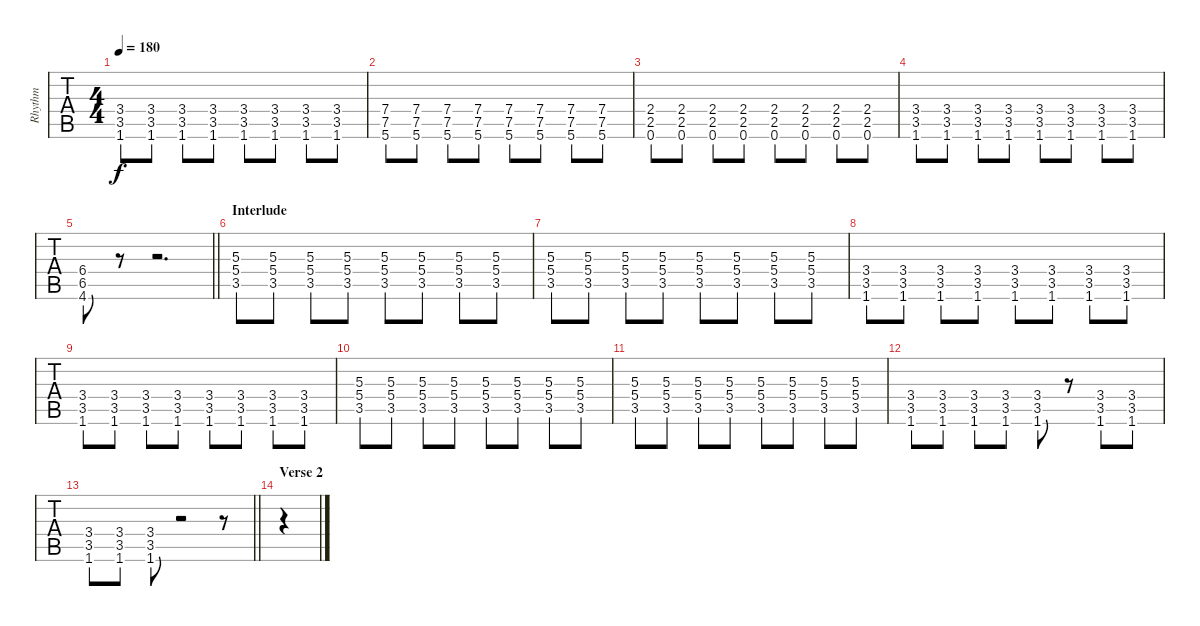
\track ("Rhythm" "Rhythm") {instrument overdrivenguitar}
\staff {tabs}
\tuning (E4 B3 G3 D3 A2 E2) {hide}
\ts (4 4)
\tempo 180
\clef g2
\ks c
(3.4 3.5 1.6).8{dy f} (3.4 3.5 1.6).8 (3.4 3.5 1.6).8 (3.4 3.5 1.6).8 (3.4 3.5 1.6).8 (3.4 3.5 1.6).8 (3.4 3.5 1.6).8 (3.4 3.5 1.6).8 |
(7.4 7.5 5.6).8 (7.4 7.5 5.6).8 (7.4 7.5 5.6).8 (7.4 7.5 5.6).8 (7.4 7.5 5.6).8 (7.4 7.5 5.6).8 (7.4 7.5 5.6).8 (7.4 7.5 5.6).8 |
(2.4 2.5 0.6).8 (2.4 2.5 0.6).8 (2.4 2.5 0.6).8 (2.4 2.5 0.6).8 (2.4 2.5 0.6).8 (2.4 2.5 0.6).8 (2.4 2.5 0.6).8 (2.4 2.5 0.6).8 |
(3.4 3.5 1.6).8 (3.4 3.5 1.6).8 (3.4 3.5 1.6).8 (3.4 3.5 1.6).8 (3.4 3.5 1.6).8 (3.4 3.5 1.6).8 (3.4 3.5 1.6).8 (3.4 3.5 1.6).8 |
\barLineRight lightlight
(6.4 6.5 4.6).8 r.8 r.2{d} |
\section ("" "Interlude")
(5.3 5.4 3.5).8 (5.3 5.4 3.5).8 (5.3 5.4 3.5).8 (5.3 5.4 3.5).8 (5.3 5.4 3.5).8 (5.3 5.4 3.5).8 (5.3 5.4 3.5).8 (5.3 5.4 3.5).8 |
(5.3 5.4 3.5).8 (5.3 5.4 3.5).8 (5.3 5.4 3.5).8 (5.3 5.4 3.5).8 (5.3 5.4 3.5).8 (5.3 5.4 3.5).8 (5.3 5.4 3.5).8 (5.3 5.4 3.5).8 |
(3.4 3.5 1.6).8 (3.4 3.5 1.6).8 (3.4 3.5 1.6).8 (3.4 3.5 1.6).8 (3.4 3.5 1.6).8 (3.4 3.5 1.6).8 (3.4 3.5 1.6).8 (3.4 3.5 1.6).8 |
(3.4 3.5 1.6).8 (3.4 3.5 1.6).8 (3.4 3.5 1.6).8 (3.4 3.5 1.6).8 (3.4 3.5 1.6).8 (3.4 3.5 1.6).8 (3.4 3.5 1.6).8 (3.4 3.5 1.6).8 |
(5.3 5.4 3.5).8 (5.3 5.4 3.5).8 (5.3 5.4 3.5).8 (5.3 5.4 3.5).8 (5.3 5.4 3.5).8 (5.3 5.4 3.5).8 (5.3 5.4 3.5).8 (5.3 5.4 3.5).8 |
(5.3 5.4 3.5).8 (5.3 5.4 3.5).8 (5.3 5.4 3.5).8 (5.3 5.4 3.5).8 (5.3 5.4 3.5).8 (5.3 5.4 3.5).8 (5.3 5.4 3.5).8 (5.3 5.4 3.5).8 |
(3.4 3.5 1.6).8 (3.4 3.5 1.6).8 (3.4 3.5 1.6).8 (3.4 3.5 1.6).8 (3.4 3.5 1.6).8 r.8 (3.4 3.5 1.6).8 (3.4 3.5 1.6).8 |
\barLineRight lightlight
(3.4 3.5 1.6).8 (3.4 3.5 1.6).8 (3.4 3.5 1.6).8 r.2 r.8 |
\section ("" "Verse 2")
